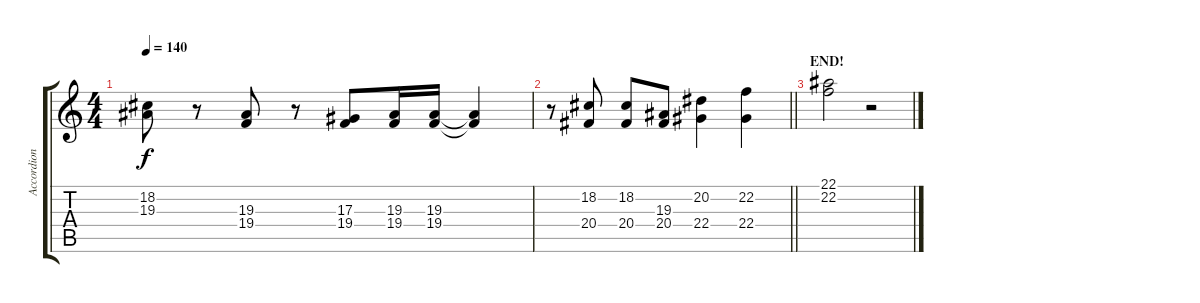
\track ("Accordion" "Accordion") {instrument accordion}
\staff {score tabs}
\tuning (C4 G3 Eb3 Bb2 F2 C2) {hide}
\ts (4 4)
\tempo 140
\clef g2
\ks c
(18.2 19.3).8{dy f} r.8 (19.3 19.4).8 r.8 (17.3 19.4).8 (19.3 19.4).16 (19.3 19.4).16 (19.3{t} 19.4{t}).4 |
\barLineRight lightlight
r.8 (18.2 20.4).8 (18.2 20.4).8 (19.3 20.4).8 (20.2 22.4).4 (22.2 22.4).4 |
\section ("" "END!")
(22.1 22.2).2 r.2
